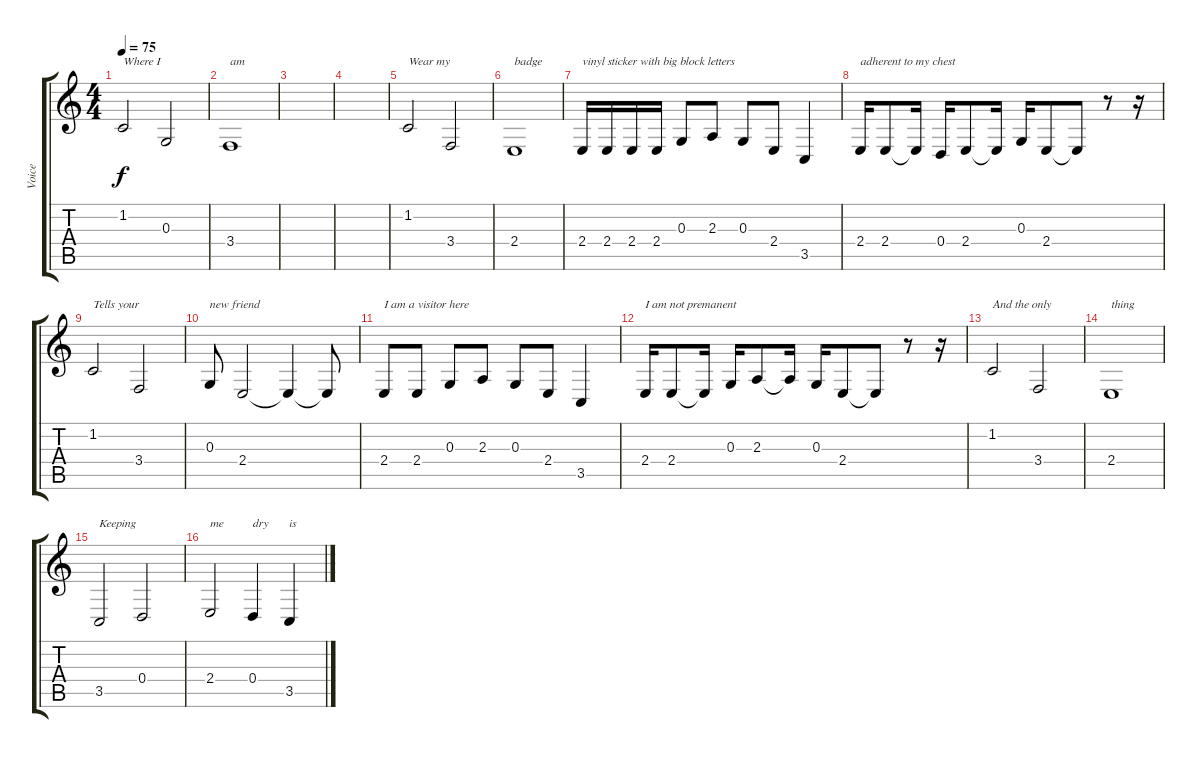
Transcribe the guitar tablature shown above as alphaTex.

\track ("Voice" "Voice") {instrument oboe}
\staff {score tabs}
\tuning (E4 B3 G3 D3 A2 E2) {hide}
\ts (4 4)
\tempo 75
\clef g2
\ks c
1.2.2{txt "Where I" dy f} 0.3.2 |
3.4.1{txt "am"} |
|
|
1.2.2{txt "Wear my"} 3.4.2 |
2.4.1{txt "badge"} |
2.4.16{txt "vinyl sticker with big block letters"} 2.4.16 2.4.16 2.4.16 0.3.8 2.3.8 0.3.8 2.4.8 3.5.4 |
2.4.16{txt "adherent to my chest"} 2.4.8 2.4{t}.16 0.4.16 2.4.8 2.4{t}.16 0.3.16 2.4.8 2.4{t}.8 r.8 r.16 |
1.2.2{txt "Tells your"} 3.4.2 |
0.3.8{txt "new friend"} 2.4.2 2.4{t}.4 2.4{t}.8 |
2.4.8{txt "I am a visitor here"} 2.4.8 0.3.8 2.3.8 0.3.8 2.4.8 3.5.4 |
2.4.16{txt "I am not premanent"} 2.4.8 2.4{t}.16 0.3.16 2.3.8 2.3{t}.16 0.3.16 2.4.8 2.4{t}.8 r.8 r.16 |
1.2.2{txt "And the only"} 3.4.2 |
2.4.1{txt "thing"} |
3.5.2{txt "Keeping "} 0.4.2 |
2.4.2{txt "me"} 0.4.4{txt "dry"} 3.5.4{txt "is"}
